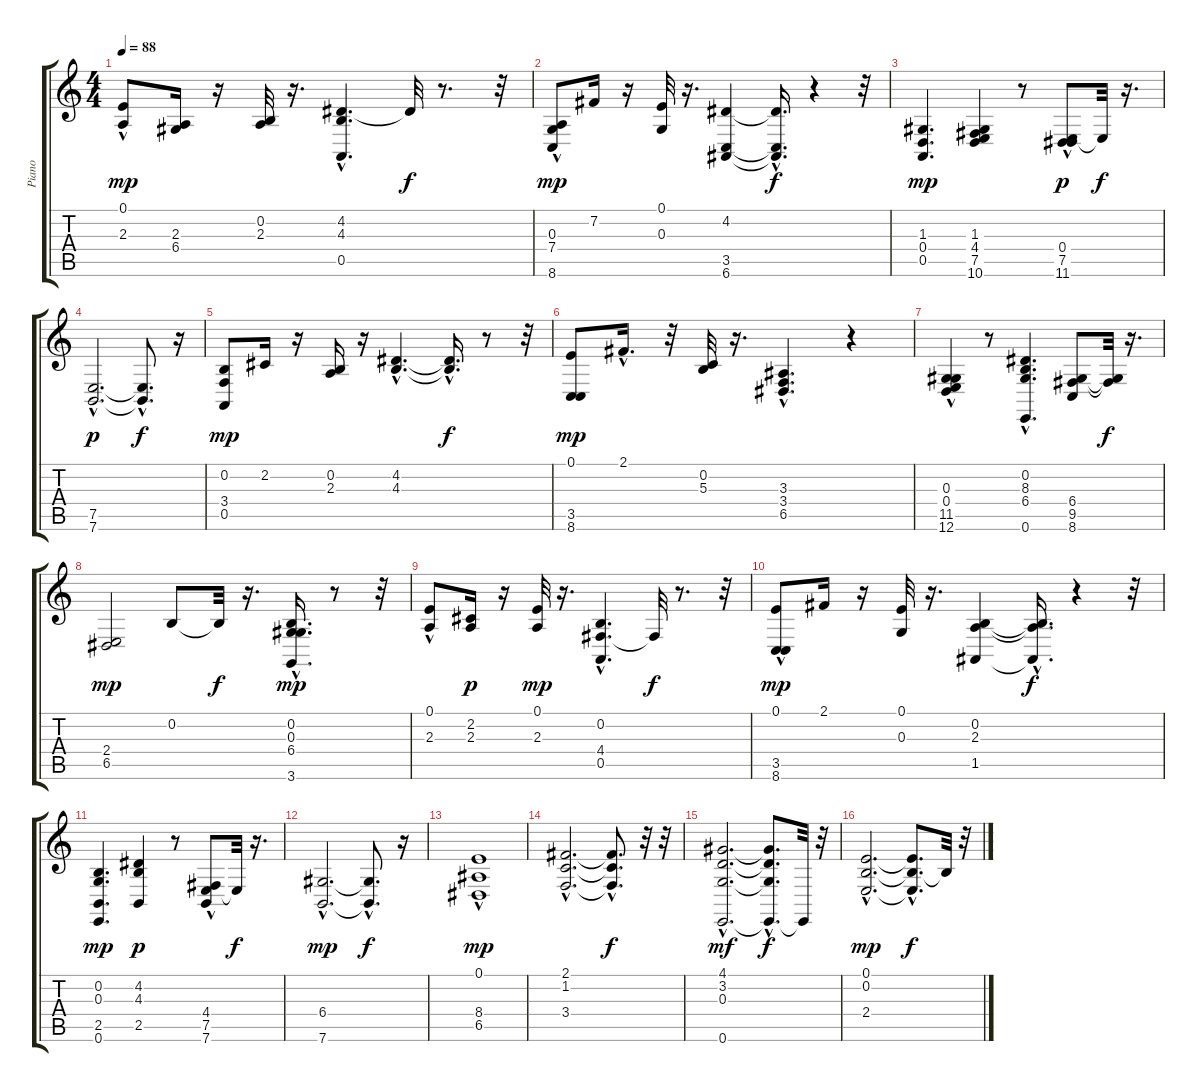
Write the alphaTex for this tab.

\track ("Piano" "Piano") {instrument electricpiano1}
\staff {score tabs}
\tuning (E4 B3 G3 D3 A2 E2) {hide}
\ts (4 4)
\tempo 88
\clef g2
\ks c
(0.1{hac} 2.3{hac}).8{dy mp} (2.3 6.4).16 r.16 (0.2 2.3).32 r.16{d} (4.2{hac} 4.3{hac} 0.5{hac}).4{d} 4.2{t}.32{dy f} r.8{d} r.32 |
(0.3{hac} 7.4 8.6).8{dy mp} 7.2.16 r.16 (0.1 0.3).32 r.16{d} (4.2 3.5 6.6).4 (4.2{t} 3.5{hac t} 6.6{hac t}).16{d dy f} r.4 r.32 |
(1.3 0.4 0.5).4{d dy mp} (1.3 4.4 7.5 10.6).4 r.8 (0.4{hac} 7.5 11.6).8{dy p} 7.5{t}.32{dy f} r.16{d} |
(7.5{hac} 7.6{hac}).2{d dy p} (7.5{hac t} 7.6{hac t}).8{d dy f} r.16 |
(0.2 3.4 0.5).8{dy mp} 2.2.16 r.16 (0.2 2.3).16 r.16 (4.2{hac} 4.3{hac}).4{d} (4.2{hac t} 4.3{t}).16{d dy f} r.8 r.32 |
(0.1 3.5 8.6).8{dy mp} 2.1{hac}.16{d} r.32 (0.2 5.3).32 r.16{d} (3.3 3.4 6.5{hac}).4{d} r.4 |
(0.3{hac} 0.4{hac} 11.5 12.6{hac}).4 r.8 (0.2{hac} 8.3{hac} 6.4{hac} 0.6).4{d} (6.4 9.5 8.6).8 (6.4{t} 9.5{t}).32{dy f} r.16{d} |
(2.4 6.5).2{dy mp} 0.2.8 0.2{t}.32{dy f} r.16{d} (0.2 0.3{hac} 6.4 3.6).16{d dy mp} r.8 r.32 |
(0.1{hac} 2.3{hac}).8 (2.2 2.3).16{dy p} r.16 (0.1 2.3).32{dy mp} r.16{d} (0.2{hac} 4.4{hac} 0.5{hac}).4{d} 4.4{t}.32{dy f} r.8{d} r.32 |
(0.1{hac} 3.5 8.6).8{dy mp} 2.1.16 r.16 (0.1 0.3).32 r.16{d} (0.2 2.3 1.5).4 (0.2{t} 2.3{hac t} 1.5{hac t}).16{d dy f} r.4 r.32 |
(0.2 0.3 2.5 0.6).4{d dy mp} (4.2 4.3 2.5).4{dy p} r.8 (4.4{hac} 7.5 7.6).8 7.5{t}.32{dy f} r.16{d} |
(6.4{hac} 7.6{hac}).2{d dy mp} (6.4{hac t} 7.6{hac t}).8{d dy f} r.16 |
(0.1{hac} 8.4{hac} 6.5{hac}).1{dy mp} |
(2.1{hac} 1.2{hac} 3.4{hac}).2{d} (2.1{hac t} 1.2{hac t} 3.4{t}).8{d dy f} r.32 r.32 |
(4.1{hac} 3.2{hac} 0.3{hac} 0.6{hac}).2{d dy mf} (4.1{hac t} 3.2{hac t} 0.3{hac t} 0.6{hac t}).8{d dy f} 0.6{t}.32 r.32 |
(0.1{hac} 0.2{hac} 2.4{hac}).2{d dy mp} (0.1{hac t} 0.2{hac t} 2.4{t}).8{d dy f} 0.2{t}.32 r.32
